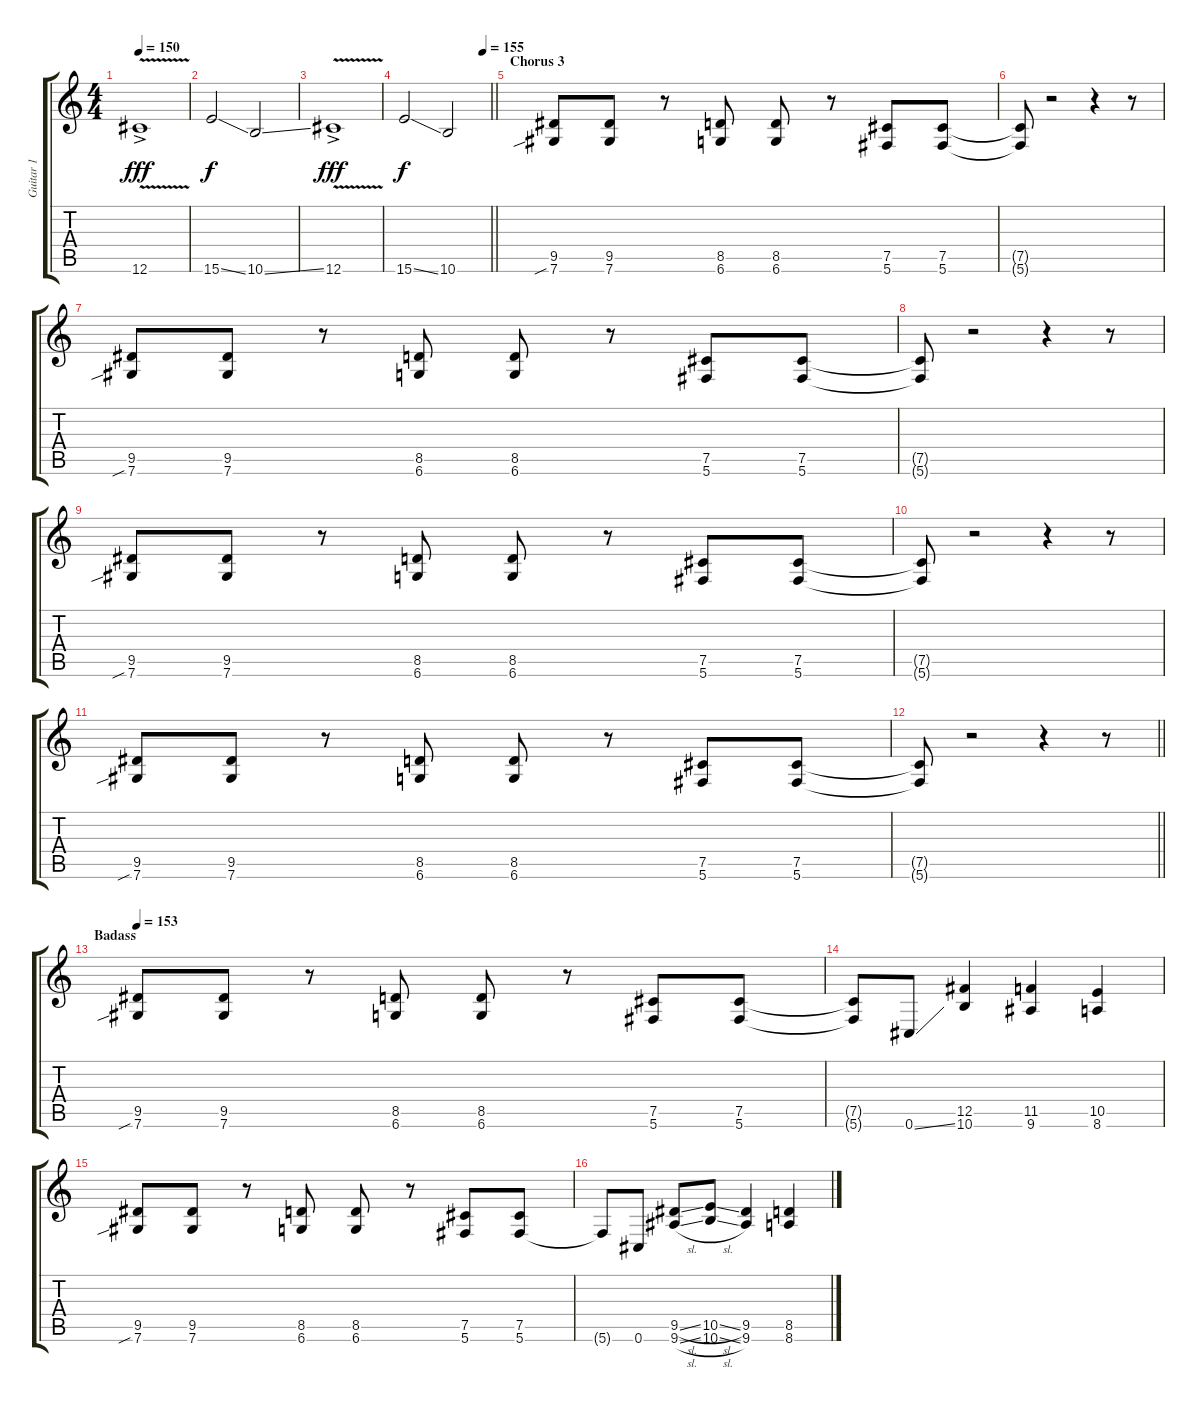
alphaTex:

\track ("Guitar 1" "Guitar 1") {instrument distortionguitar}
\staff {score tabs}
\tuning (Db4 Ab3 E3 B2 Gb2 Db2) {hide}
\ts (4 4)
\tempo 150
\clef g2
\ks c
12.6{v ac}.1{dy fff} |
15.6{ss}.2{dy f} 10.6{ss}.2 |
12.6{v ac}.1{dy fff} |
\tempo (155 0.9166666666666666)
\barLineRight lightlight
15.6{ss}.2{dy f} 10.6.2 |
\section ("" "Chorus 3")
(9.5 7.6{sib}).8 (9.5 7.6).8 r.8 (8.5 6.6).8 (8.5 6.6).8 r.8 (7.5 5.6).8 (7.5 5.6).8 |
(7.5{t} 5.6{t}).8 r.2 r.4 r.8 |
(9.5 7.6{sib}).8 (9.5 7.6).8 r.8 (8.5 6.6).8 (8.5 6.6).8 r.8 (7.5 5.6).8 (7.5 5.6).8 |
(7.5{t} 5.6{t}).8 r.2 r.4 r.8 |
(9.5 7.6{sib}).8 (9.5 7.6).8 r.8 (8.5 6.6).8 (8.5 6.6).8 r.8 (7.5 5.6).8 (7.5 5.6).8 |
(7.5{t} 5.6{t}).8 r.2 r.4 r.8 |
(9.5 7.6{sib}).8 (9.5 7.6).8 r.8 (8.5 6.6).8 (8.5 6.6).8 r.8 (7.5 5.6).8 (7.5 5.6).8 |
\barLineRight lightlight
(7.5{t} 5.6{t}).8 r.2 r.4 r.8 |
\section ("" "Badass")
\tempo 153
(9.5 7.6{sib}).8 (9.5 7.6).8 r.8 (8.5 6.6).8 (8.5 6.6).8 r.8 (7.5 5.6).8 (7.5 5.6).8 |
(7.5{t} 5.6{t}).8 0.6{ss}.8 (12.5 10.6).4 (11.5 9.6).4 (10.5 8.6).4 |
(9.5 7.6{sib}).8 (9.5 7.6).8 r.8 (8.5 6.6).8 (8.5 6.6).8 r.8 (7.5 5.6).8 (7.5 5.6).8 |
5.6{t}.8 0.6.8 (9.5{sl} 9.6{sl}).8 (10.5{sl} 10.6{sl}).8 (9.5 9.6).4 (8.5 8.6).4
